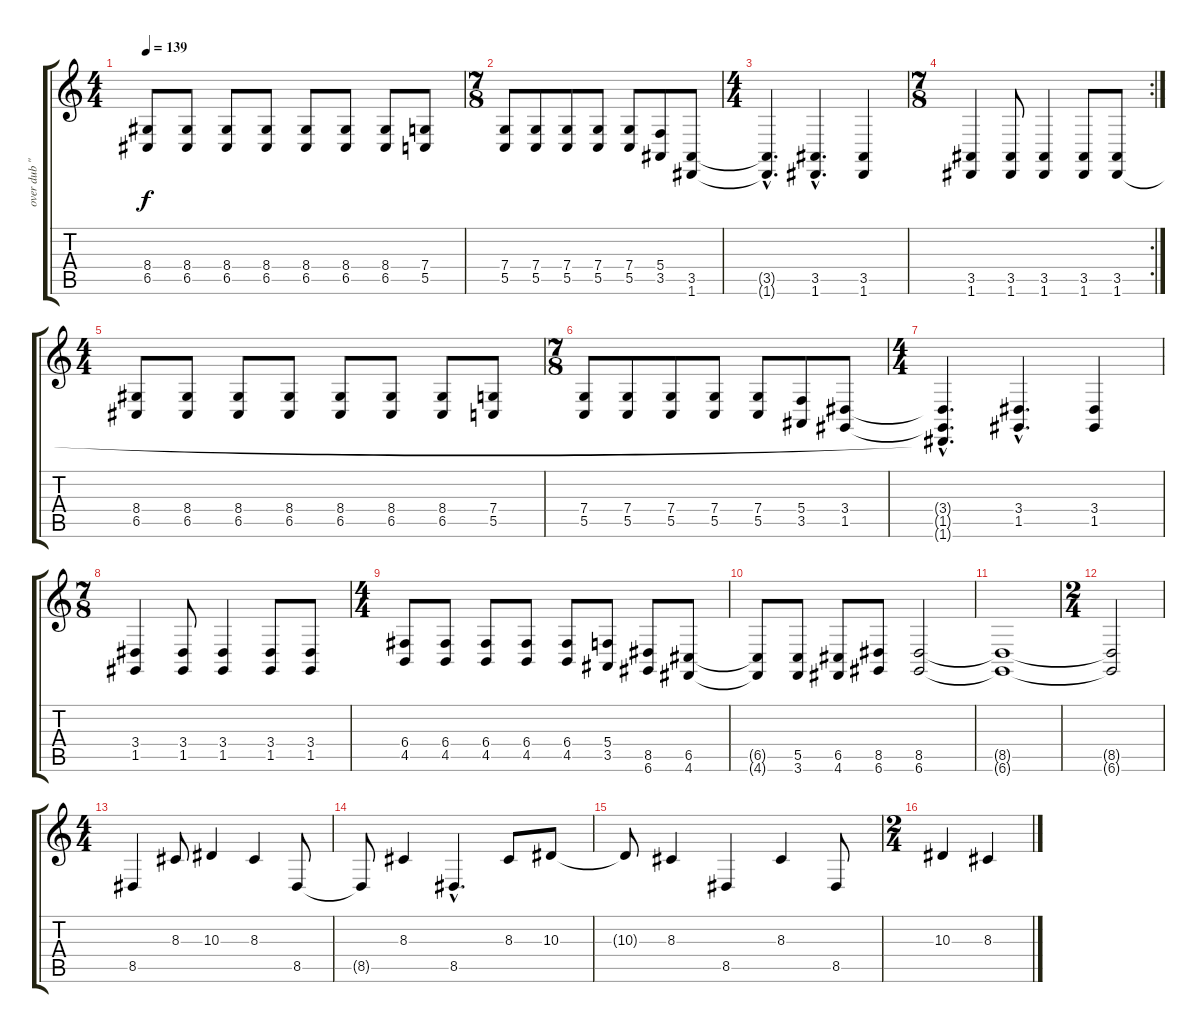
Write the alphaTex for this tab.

\track ("over dub \"guitar\"" "over dub \"") {instrument lead2sawtooth}
\staff {score tabs}
\tuning (D4 A3 F3 C3 G2 D2) {hide}
\ts (4 4)
\tempo 139
\clef g2
\ks c
(8.4 6.5).8{dy f instrument lead2sawtooth} (8.4 6.5).8 (8.4 6.5).8 (8.4 6.5).8 (8.4 6.5).8 (8.4 6.5).8 (8.4 6.5).8 (7.4 5.5).8 |
\ts (7 8)
(7.4 5.5).8 (7.4 5.5).8 (7.4 5.5).8 (7.4 5.5).8 (7.4 5.5).8 (5.4 3.5).8 (3.5 1.6).8 |
\ts (4 4)
(3.5{hac t} 1.6{hac t}).4{d} (3.5{hac} 1.6{hac}).4{d} (3.5 1.6).4 |
\rc 2
\ts (7 8)
(3.5 1.6).4 (3.5 1.6).8 (3.5 1.6).4 (3.5 1.6).8 (3.5 1.6).8 |
\ts (4 4)
(8.4 6.5).8 (8.4 6.5).8 (8.4 6.5).8 (8.4 6.5).8 (8.4 6.5).8 (8.4 6.5).8 (8.4 6.5).8 (7.4 5.5).8 |
\ts (7 8)
(7.4 5.5).8 (7.4 5.5).8 (7.4 5.5).8 (7.4 5.5).8 (7.4 5.5).8 (5.4 3.5).8 (3.4 1.5).8 |
\ts (4 4)
(3.4{hac t} 1.5{hac t} 1.6{hac t}).4{d} (3.4{hac} 1.5{hac}).4{d} (3.4 1.5).4 |
\ts (7 8)
(3.4 1.5).4 (3.4 1.5).8 (3.4 1.5).4 (3.4 1.5).8 (3.4 1.5).8 |
\ts (4 4)
(6.4 4.5).8 (6.4 4.5).8 (6.4 4.5).8 (6.4 4.5).8 (6.4 4.5).8 (5.4 3.5).8 (8.5 6.6).8 (6.5 4.6).8 |
(6.5{t} 4.6{t}).8 (5.5 3.6).8 (6.5 4.6).8 (8.5 6.6).8 (8.5 6.6).2{volume 0} |
(8.5{t} 6.6{t}).1 |
\ts (2 4)
(8.5{t} 6.6{t}).2 |
\ts (4 4)
8.5.4{volume 10 instrument electricguitarjazz} 8.3.8 10.3.4 8.3.4 8.5.8 |
8.5{t}.8 8.3.4 8.5{hac}.4{d} 8.3.8 10.3.8 |
10.3{t}.8 8.3.4 8.5.4 8.3.4 8.5.8 |
\ts (2 4)
10.3.4 8.3.4
